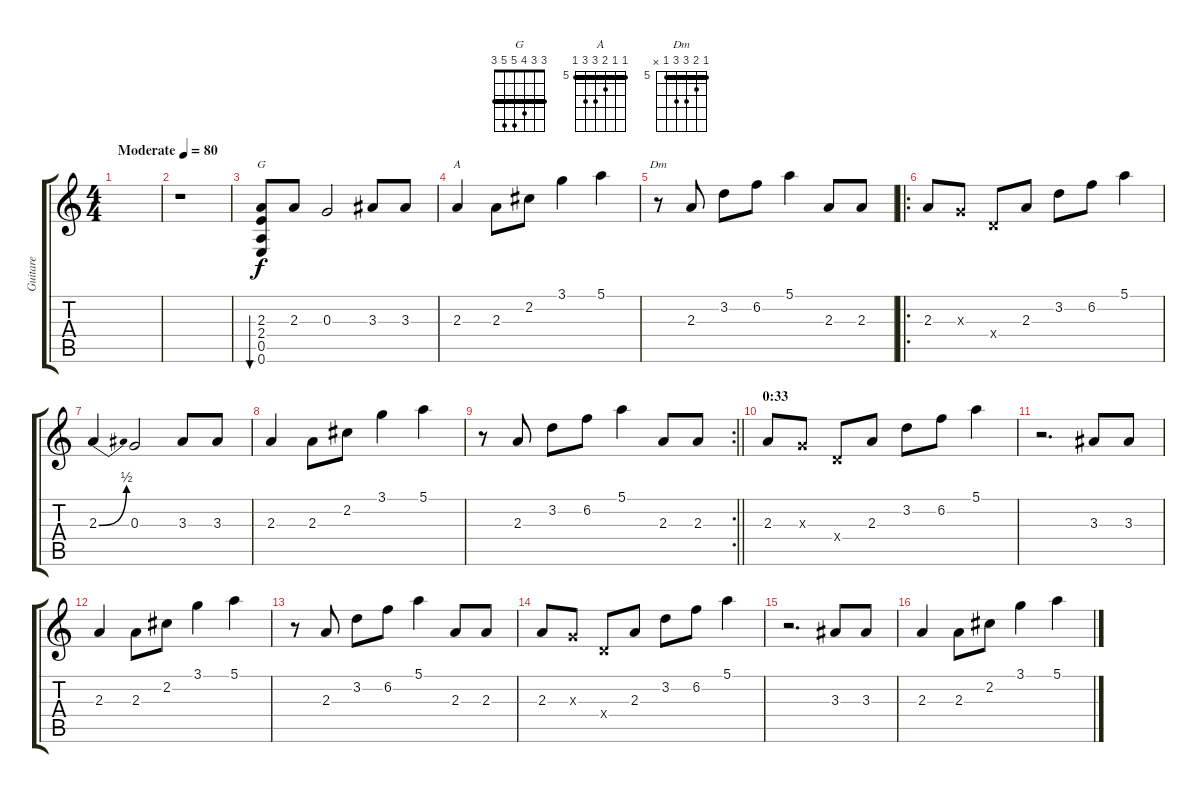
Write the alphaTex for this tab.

\track ("Guitare" "Guitare") {instrument acousticguitarsteel}
\staff {score tabs}
\tuning (E4 B3 G3 D3 A2 E2) {hide}
\chord ("G" 3 3 4 5 5 3) {barre 3}
\chord ("A" 5 5 6 7 7 5) {firstfret 5 barre 5}
\chord ("Dm" 5 6 7 7 5 x) {firstfret 5 barre 5}
\ts (4 4)
\tempo (80 "Moderate")
\clef g2
\ks c
|
r.1 |
(2.3 2.4 0.5 0.6).8{bu 480 ch "G"} 2.3.8 0.3.2 3.3.8 3.3.8 |
2.3.4{ch "A"} 2.3.8 2.2.8 3.1.4 5.1.4 |
r.8{ch "Dm"} 2.3.8 3.2.8 6.2.8 5.1.4 2.3.8 2.3.8 |
\ro
2.3.8 0.3{x}.8 0.4{x}.8 2.3.8 3.2.8 6.2.8 5.1.4 |
2.3{be (bend 0 0 60 2)}.4 0.3.2 3.3.8 3.3.8 |
2.3.4 2.3.8 2.2.8 3.1.4 5.1.4 |
\rc 2
\barLineRight lightlight
r.8 2.3.8 3.2.8 6.2.8 5.1.4 2.3.8 2.3.8 |
\section ("" "0:33")
2.3.8 0.3{x}.8 0.4{x}.8 2.3.8 3.2.8 6.2.8 5.1.4 |
r.2{d} 3.3.8 3.3.8 |
2.3.4 2.3.8 2.2.8 3.1.4 5.1.4 |
r.8 2.3.8 3.2.8 6.2.8 5.1.4 2.3.8 2.3.8 |
2.3.8 0.3{x}.8 0.4{x}.8 2.3.8 3.2.8 6.2.8 5.1.4 |
r.2{d} 3.3.8 3.3.8 |
2.3.4 2.3.8 2.2.8 3.1.4 5.1.4
